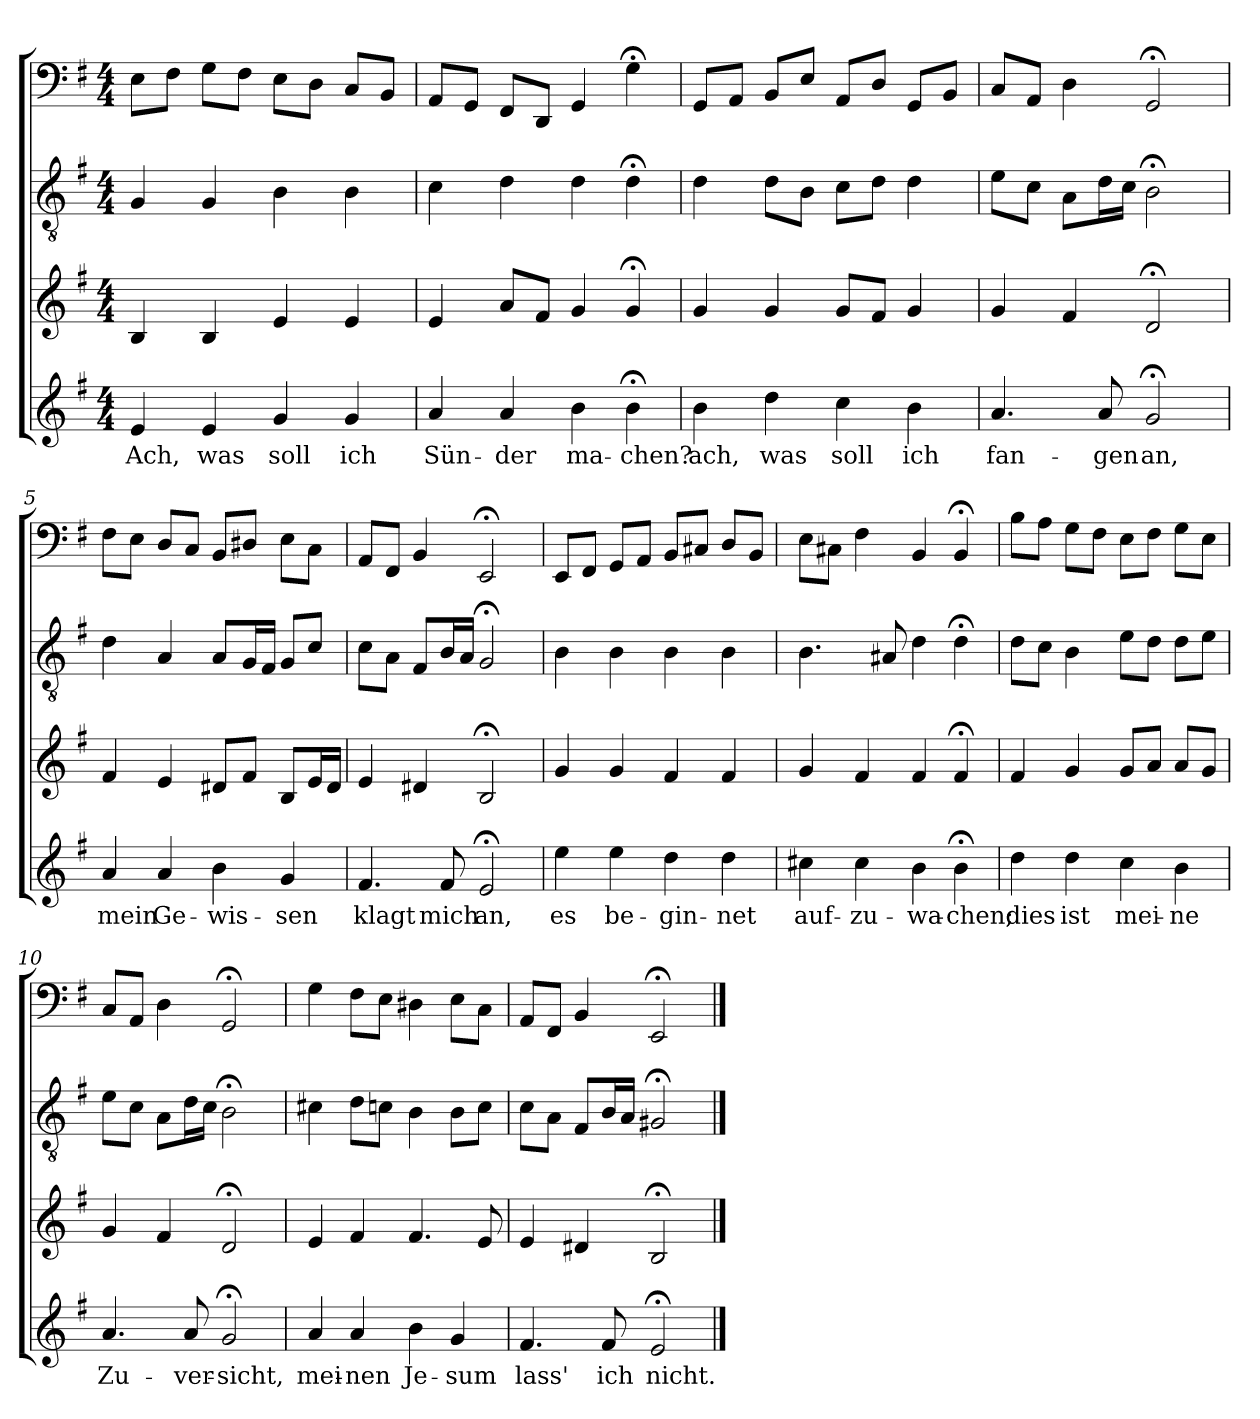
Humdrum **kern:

**kern	**text	**kern	**kern	**kern
*part4	*part4	*part3	*part2	*part1
*staff4	*staff4	*staff3	*staff2	*staff1
*clefG2	*	*clefG2	*clefGv2	*clefF4
*k[f#]	*	*k[f#]	*k[f#]	*k[f#]
*e:	*	*e:	*e:	*e:
*M4/4	*	*M4/4	*M4/4	*M4/4
=1	=1	=1	=1	=1
4e/	Ach,	4B/	4G/	8E\L
.	.	.	.	8F#\J
4e/	was	4B/	4G/	8G\L
.	.	.	.	8F#\J
4g/	soll	4e/	4B\	8E\L
.	.	.	.	8D\J
4g/	ich	4e/	4B\	8C/L
.	.	.	.	8BB/J
=2	=2	=2	=2	=2
4a/	Sün-	4e/	4c\	8AA/L
.	.	.	.	8GG/J
4a/	-der	8a/L	4d\	8FF#/L
.	.	8f#/J	.	8DD/J
4b\	ma-	4g/	4d\	4GG/
4b;<\	-chen?	4g;</	4d;<\	4G;<\
=3	=3	=3	=3	=3
4b\	ach,	4g/	4d\	8GG/L
.	.	.	.	8AA/J
4dd\	was	4g/	8d\L	8BB/L
.	.	.	8B\J	8E/J
4cc\	soll	8g/L	8c\L	8AA/L
.	.	8f#/J	8d\J	8D/J
4b\	ich	4g/	4d\	8GG/L
.	.	.	.	8BB/J
=4	=4	=4	=4	=4
4.a/	fan-	4g/	8e\L	8C/L
.	.	.	8c\J	8AA/J
.	.	4f#/	8A\L	4D\
8a/	-gen	.	16d\L	.
.	.	.	16c\JJ	.
2g;</	an,	2d;</	2B;<\	2GG;</
=5	=5	=5	=5	=5
4a/	mein	4f#/	4d\	8F#\L
.	.	.	.	8E\J
4a/	Ge-	4e/	4A/	8D/L
.	.	.	.	8C/J
4b\	-wis-	8d#X/L	8A/L	8BB/L
.	.	8f#/J	16G/L	8D#X/J
.	.	.	16F#/JJ	.
4g/	-sen	8B/L	8G/L	8E\L
.	.	16e/L	8c/J	8C\J
.	.	16d#/JJ	.	.
=6	=6	=6	=6	=6
4.f#/	klagt	4e/	8c\L	8AA/L
.	.	.	8A\J	8FF#/J
.	.	4d#X/	8F#/L	4BB/
8f#/	mich	.	16B/L	.
.	.	.	16A/JJ	.
2e;</	an,	2B;</	2G;</	2EE;</
=7	=7	=7	=7	=7
4ee\	es	4g/	4B\	8EE/L
.	.	.	.	8FF#/J
4ee\	be-	4g/	4B\	8GG/L
.	.	.	.	8AA/J
4dd\	-gin-	4f#/	4B\	8BB/L
.	.	.	.	8C#X/J
4dd\	-net	4f#/	4B\	8D/L
.	.	.	.	8BB/J
=8	=8	=8	=8	=8
4cc#X\	auf-	4g/	4.B\	8E\L
.	.	.	.	8C#X\J
4cc#\	-zu-	4f#/	.	4F#\
.	.	.	8A#X/	.
4b\	-wa-	4f#/	4d\	4BB/
4b;<\	-chen;	4f#;</	4d;<\	4BB;</
=9	=9	=9	=9	=9
4dd\	dies	4f#/	8d\L	8B\L
.	.	.	8c\J	8A\J
4dd\	ist	4g/	4B\	8G\L
.	.	.	.	8F#\J
4cc\	mei-	8g/L	8e\L	8E\L
.	.	8a/J	8d\J	8F#\J
4b\	-ne	8a/L	8d\L	8G\L
.	.	8g/J	8e\J	8E\J
=10	=10	=10	=10	=10
4.a/	Zu-	4g/	8e\L	8C/L
.	.	.	8c\J	8AA/J
.	.	4f#/	8A\L	4D\
8a/	-ver-	.	16d\L	.
.	.	.	16c\JJ	.
2g;</	-sicht,	2d;</	2B;<\	2GG;</
=11	=11	=11	=11	=11
4a/	mei-	4e/	4c#X\	4G\
4a/	-nen	4f#/	8d\L	8F#\L
.	.	.	8cn\J	8E\J
4b\	Je-	4.f#/	4B\	4D#X\
4g/	-sum	.	8B\L	8E\L
.	.	8e/	8c\J	8C\J
=12	=12	=12	=12	=12
4.f#/	lass'	4e/	8c\L	8AA/L
.	.	.	8A\J	8FF#/J
.	.	4d#X/	8F#/L	4BB/
8f#/	ich	.	16B/L	.
.	.	.	16A/JJ	.
2e;</	nicht.	2B;</	2G#X;</	2EE;</
==	==	==	==	==
*-	*-	*-	*-	*-
